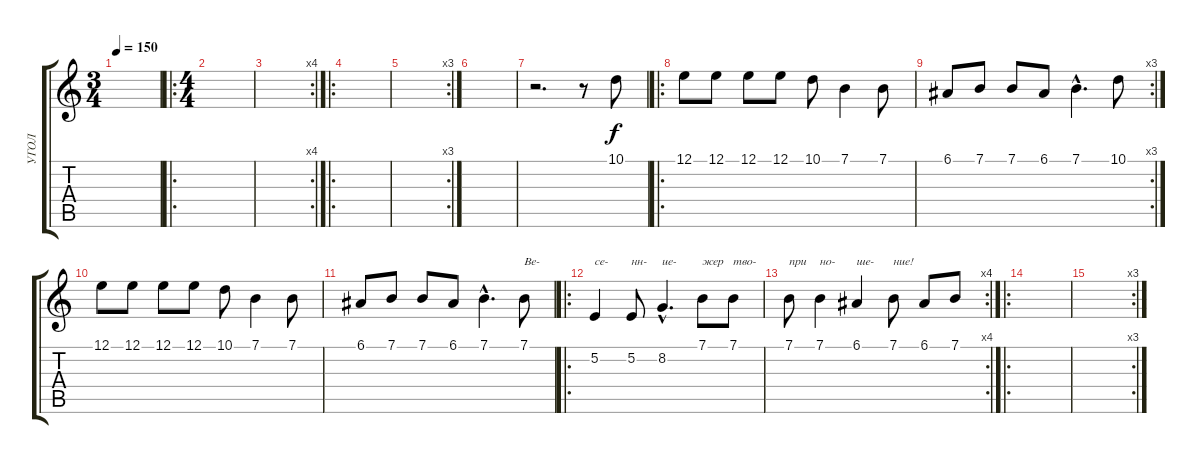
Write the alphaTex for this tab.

\track ("УГОЛ" "УГОЛ") {instrument lead1square}
\staff {score tabs}
\tuning (E4 B3 G3 D3 A2 E2) {hide}
\ts (3 4)
\tempo 150
\clef g2
\ks c
|
\ro
\ts (4 4)
|
\rc 4
|
\ro
|
\rc 3
|
|
r.2{d} r.8 10.1.8 |
\ro
12.1.8 12.1.8 12.1.8 12.1.8 10.1.8 7.1.4 7.1.8 |
\rc 3
6.1.8 7.1.8 7.1.8 6.1.8 7.1{hac}.4{d} 10.1.8 |
12.1.8 12.1.8 12.1.8 12.1.8 10.1.8 7.1.4 7.1.8 |
6.1.8 7.1.8 7.1.8 6.1.8 7.1{hac}.4{d} 7.1.8{txt "Ве-"} |
\ro
5.2.4{txt "се-"} 5.2.8{txt "нн-"} 8.2{hac}.4{d txt "ие-"} 7.1.8{txt "жер"} 7.1.8{txt "тво-"} |
\rc 4
7.1.8{txt "при"} 7.1.4{txt "но-"} 6.1.4{txt "ше-"} 7.1.8{txt "ние!"} 6.1.8 7.1.8 |
\ro
|
\rc 3
